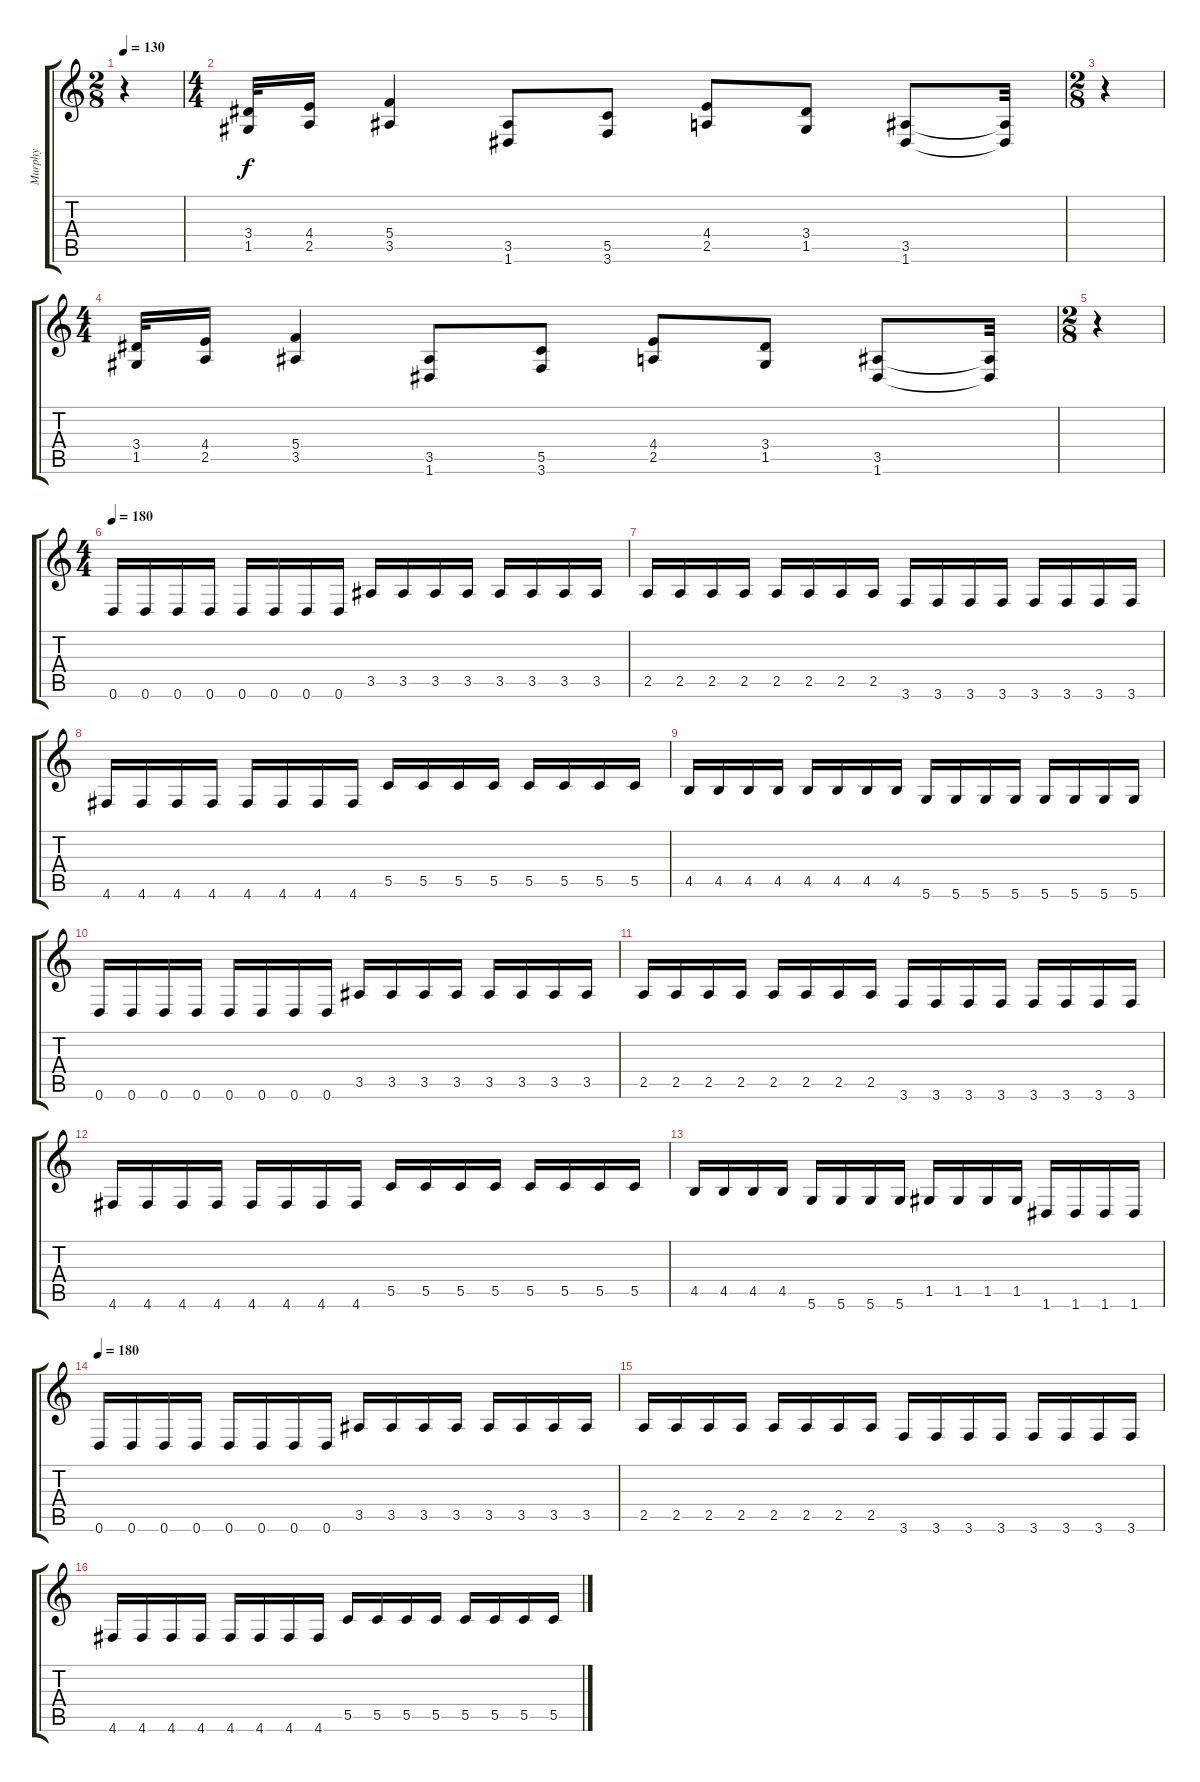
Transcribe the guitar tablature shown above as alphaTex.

\track ("Murphy" "Murphy") {instrument distortionguitar}
\staff {score tabs}
\tuning (D4 A3 F3 C3 G2 D2) {hide}
\ts (2 8)
\tempo 130
\clef g2
\ks c
r.4{dy f} |
\ts (4 4)
(3.4 1.5).32 (4.4 2.5).16 (5.4 3.5).4 (3.5 1.6).8 (5.5 3.6).8 (4.4 2.5).8 (3.4 1.5).8 (3.5 1.6).8 (3.5{t} 1.6{t}).32 |
\ts (2 8)
r.4 |
\ts (4 4)
(3.4 1.5).32 (4.4 2.5).16 (5.4 3.5).4 (3.5 1.6).8 (5.5 3.6).8 (4.4 2.5).8 (3.4 1.5).8 (3.5 1.6).8 (3.5{t} 1.6{t}).32 |
\ts (2 8)
r.4 |
\ts (4 4)
\tempo 180
0.6.16 0.6.16 0.6.16 0.6.16 0.6.16 0.6.16 0.6.16 0.6.16 3.5.16 3.5.16 3.5.16 3.5.16 3.5.16 3.5.16 3.5.16 3.5.16 |
2.5.16 2.5.16 2.5.16 2.5.16 2.5.16 2.5.16 2.5.16 2.5.16 3.6.16 3.6.16 3.6.16 3.6.16 3.6.16 3.6.16 3.6.16 3.6.16 |
4.6.16 4.6.16 4.6.16 4.6.16 4.6.16 4.6.16 4.6.16 4.6.16 5.5.16 5.5.16 5.5.16 5.5.16 5.5.16 5.5.16 5.5.16 5.5.16 |
4.5.16 4.5.16 4.5.16 4.5.16 4.5.16 4.5.16 4.5.16 4.5.16 5.6.16 5.6.16 5.6.16 5.6.16 5.6.16 5.6.16 5.6.16 5.6.16 |
0.6.16 0.6.16 0.6.16 0.6.16 0.6.16 0.6.16 0.6.16 0.6.16 3.5.16 3.5.16 3.5.16 3.5.16 3.5.16 3.5.16 3.5.16 3.5.16 |
2.5.16 2.5.16 2.5.16 2.5.16 2.5.16 2.5.16 2.5.16 2.5.16 3.6.16 3.6.16 3.6.16 3.6.16 3.6.16 3.6.16 3.6.16 3.6.16 |
4.6.16 4.6.16 4.6.16 4.6.16 4.6.16 4.6.16 4.6.16 4.6.16 5.5.16 5.5.16 5.5.16 5.5.16 5.5.16 5.5.16 5.5.16 5.5.16 |
4.5.16 4.5.16 4.5.16 4.5.16 5.6.16 5.6.16 5.6.16 5.6.16 1.5.16 1.5.16 1.5.16 1.5.16 1.6.16 1.6.16 1.6.16 1.6.16 |
\tempo 180
0.6.16 0.6.16 0.6.16 0.6.16 0.6.16 0.6.16 0.6.16 0.6.16 3.5.16 3.5.16 3.5.16 3.5.16 3.5.16 3.5.16 3.5.16 3.5.16 |
2.5.16 2.5.16 2.5.16 2.5.16 2.5.16 2.5.16 2.5.16 2.5.16 3.6.16 3.6.16 3.6.16 3.6.16 3.6.16 3.6.16 3.6.16 3.6.16 |
4.6.16 4.6.16 4.6.16 4.6.16 4.6.16 4.6.16 4.6.16 4.6.16 5.5.16 5.5.16 5.5.16 5.5.16 5.5.16 5.5.16 5.5.16 5.5.16
